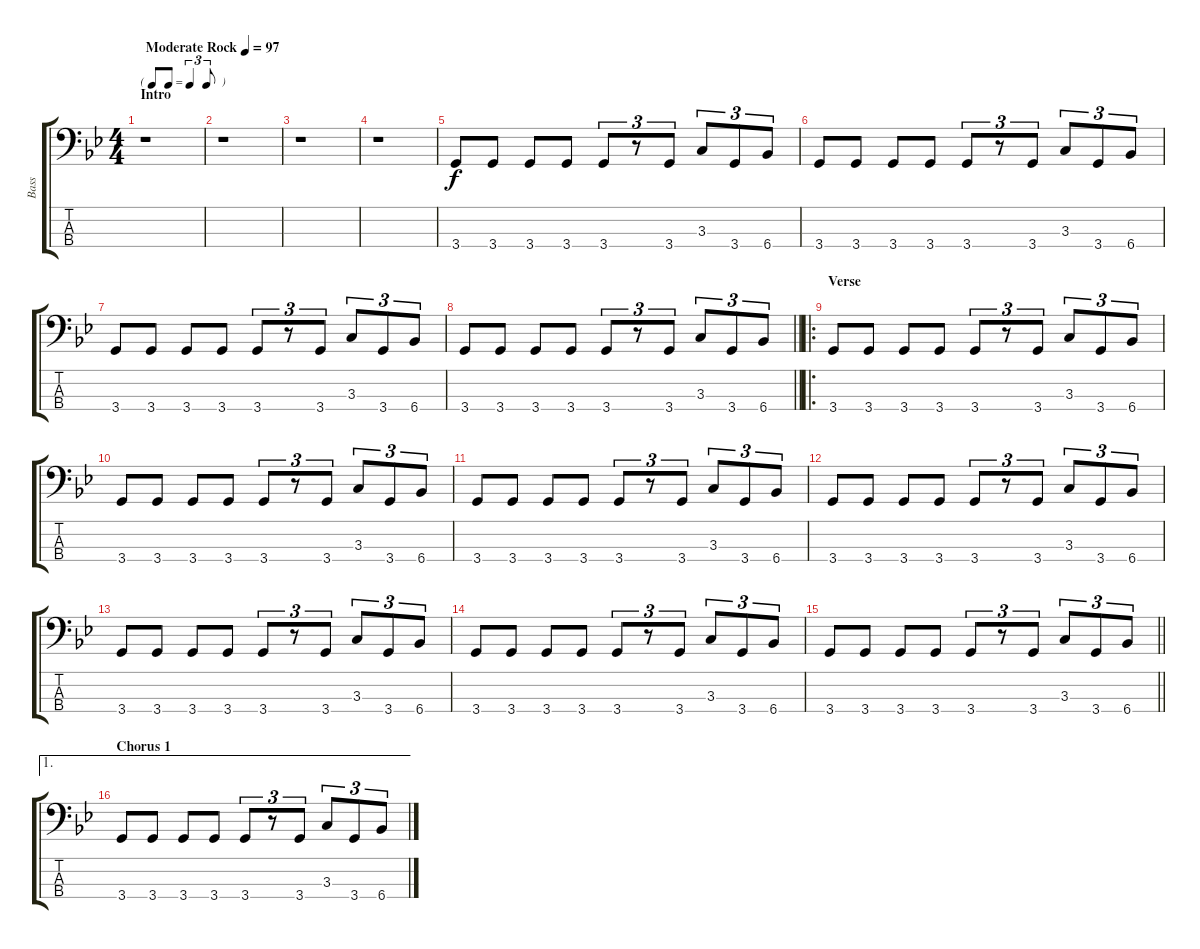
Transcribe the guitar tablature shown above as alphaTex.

\track ("Bass" "Bass") {instrument electricbassfinger}
\staff {score tabs}
\tuning (G2 D2 A1 E1) {hide}
\ts (4 4)
\tf triplet8th
\section ("" "Intro")
\tempo (97 "Moderate Rock")
\clef f4
\ks bb
r.1{dy f instrument electricbassfinger} |
r.1 |
r.1 |
r.1 |
3.4.8 3.4.8 3.4.8 3.4.8 3.4.8{tu (3 2)} r.8{tu (3 2)} 3.4.8{tu (3 2)} 3.3.8{tu (3 2)} 3.4.8{tu (3 2)} 6.4.8{tu (3 2)} |
3.4.8 3.4.8 3.4.8 3.4.8 3.4.8{tu (3 2)} r.8{tu (3 2)} 3.4.8{tu (3 2)} 3.3.8{tu (3 2)} 3.4.8{tu (3 2)} 6.4.8{tu (3 2)} |
3.4.8 3.4.8 3.4.8 3.4.8 3.4.8{tu (3 2)} r.8{tu (3 2)} 3.4.8{tu (3 2)} 3.3.8{tu (3 2)} 3.4.8{tu (3 2)} 6.4.8{tu (3 2)} |
\barLineRight lightlight
3.4.8 3.4.8 3.4.8 3.4.8 3.4.8{tu (3 2)} r.8{tu (3 2)} 3.4.8{tu (3 2)} 3.3.8{tu (3 2)} 3.4.8{tu (3 2)} 6.4.8{tu (3 2)} |
\ro
\section ("" "Verse")
3.4.8{volume 11} 3.4.8 3.4.8 3.4.8 3.4.8{tu (3 2)} r.8{tu (3 2)} 3.4.8{tu (3 2)} 3.3.8{tu (3 2)} 3.4.8{tu (3 2)} 6.4.8{tu (3 2)} |
3.4.8 3.4.8 3.4.8 3.4.8 3.4.8{tu (3 2)} r.8{tu (3 2)} 3.4.8{tu (3 2)} 3.3.8{tu (3 2)} 3.4.8{tu (3 2)} 6.4.8{tu (3 2)} |
3.4.8 3.4.8 3.4.8 3.4.8 3.4.8{tu (3 2)} r.8{tu (3 2)} 3.4.8{tu (3 2)} 3.3.8{tu (3 2)} 3.4.8{tu (3 2)} 6.4.8{tu (3 2)} |
3.4.8 3.4.8 3.4.8 3.4.8 3.4.8{tu (3 2)} r.8{tu (3 2)} 3.4.8{tu (3 2)} 3.3.8{tu (3 2)} 3.4.8{tu (3 2)} 6.4.8{tu (3 2)} |
3.4.8 3.4.8 3.4.8 3.4.8 3.4.8{tu (3 2)} r.8{tu (3 2)} 3.4.8{tu (3 2)} 3.3.8{tu (3 2)} 3.4.8{tu (3 2)} 6.4.8{tu (3 2)} |
3.4.8 3.4.8 3.4.8 3.4.8 3.4.8{tu (3 2)} r.8{tu (3 2)} 3.4.8{tu (3 2)} 3.3.8{tu (3 2)} 3.4.8{tu (3 2)} 6.4.8{tu (3 2)} |
\barLineRight lightlight
3.4.8 3.4.8 3.4.8 3.4.8 3.4.8{tu (3 2)} r.8{tu (3 2)} 3.4.8{tu (3 2)} 3.3.8{tu (3 2)} 3.4.8{tu (3 2)} 6.4.8{tu (3 2)} |
\ae 1
\section ("" "Chorus 1")
3.4.8 3.4.8 3.4.8 3.4.8 3.4.8{tu (3 2)} r.8{tu (3 2)} 3.4.8{tu (3 2)} 3.3.8{tu (3 2)} 3.4.8{tu (3 2)} 6.4.8{tu (3 2)}
